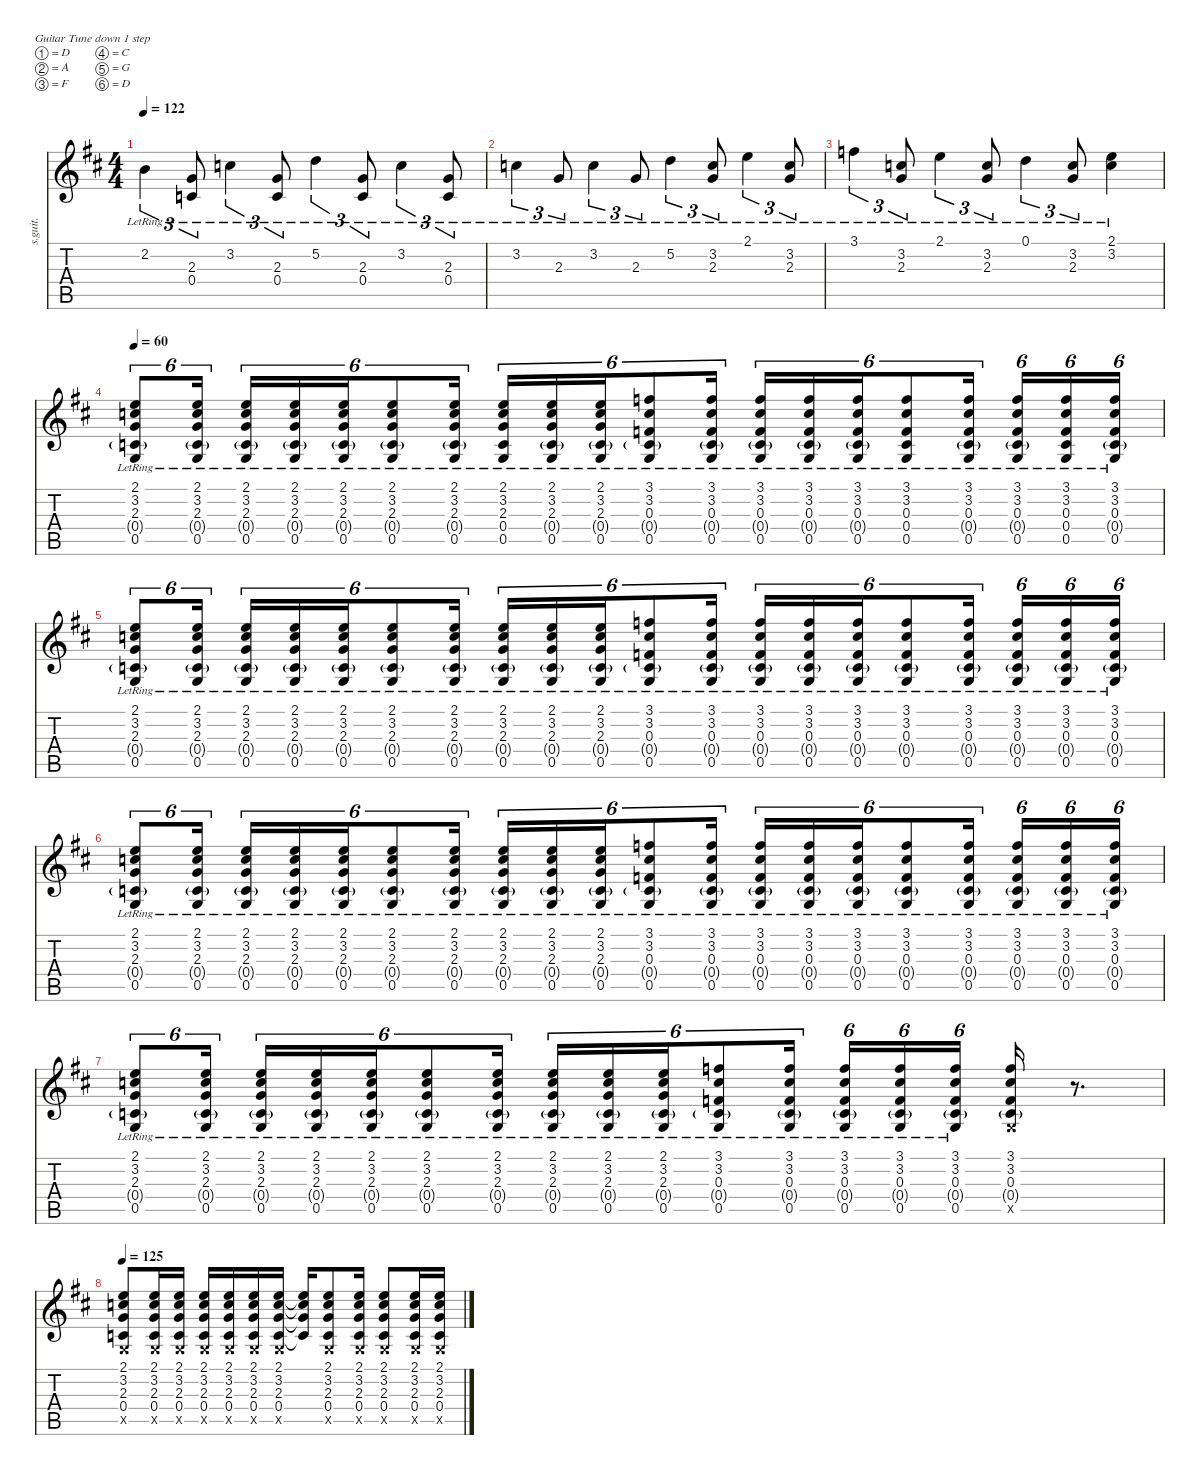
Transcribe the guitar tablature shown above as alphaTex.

\defaultSystemsLayout 4
\hideDynamics
\bracketExtendMode nobrackets
\otherSystemsTrackNameOrientation horizontal
\track ("Guitar1" "s.guit.") {instrument acousticguitarsteel}
\staff {score tabs}
\tuning (D4 A3 F3 C3 G2 D2)
\ts (4 4)
\tempo 122
\clef g2
\ks d
2.2{lr acc forcenatural}.4{tu (3 2) dy f beam Down} (2.3{lr acc forcenatural} 0.4{lr acc forcenatural}).8{tu (3 2) beam Up} 3.2{lr acc forcenatural}.4{tu (3 2) beam Down} (2.3{lr acc forcenatural} 0.4{lr acc forcenatural}).8{tu (3 2) beam Up} 5.2{lr acc forcenatural}.4{tu (3 2) beam Down} (2.3{lr acc forcenatural} 0.4{lr acc forcenatural}).8{tu (3 2) beam Up} 3.2{lr acc forcenatural}.4{tu (3 2) beam Down} (2.3{lr acc forcenatural} 0.4{lr acc forcenatural}).8{tu (3 2) beam Up} |
3.2{lr acc forcenatural}.4{tu (3 2) beam Down} 2.3{lr acc forcenatural}.8{tu (3 2) beam Up} 3.2{lr acc forcenatural}.4{tu (3 2) beam Down} 2.3{lr acc forcenatural}.8{tu (3 2) beam Up} 5.2{lr acc forcenatural}.4{tu (3 2) beam Down} (3.2{lr acc forcenatural} 2.3{lr acc forcenatural}).8{tu (3 2) beam Up} 2.1{lr acc forcenatural}.4{tu (3 2) beam Down} (3.2{lr acc forcenatural} 2.3{lr acc forcenatural}).8{tu (3 2) beam Up} |
3.1{lr acc forcenatural}.4{tu (3 2) beam Down} (3.2{lr acc forcenatural} 2.3{lr acc forcenatural}).8{tu (3 2) beam Up} 2.1{lr acc forcenatural}.4{tu (3 2) beam Down} (3.2{lr acc forcenatural} 2.3{lr acc forcenatural}).8{tu (3 2) beam Up} 0.1{lr acc forcenatural}.4{tu (3 2) beam Down} (3.2{lr acc forcenatural} 2.3{lr acc forcenatural}).8{tu (3 2) beam Up} (2.1{lr acc forcenatural} 3.2{lr acc forcenatural}).4{beam Down} |
\tempo 60
(2.1{lr acc forcenatural} 3.2{lr acc forcenatural} 2.3{lr acc forcenatural} 0.4{g lr acc forcenatural} 0.5{lr acc forcenatural}).8{tu (6 4) beam Up} (2.1{lr acc forcenatural} 3.2{lr acc forcenatural} 2.3{lr acc forcenatural} 0.4{g lr acc forcenatural} 0.5{lr acc forcenatural}).16{tu (6 4) beam Up} (2.1{lr acc forcenatural} 3.2{lr acc forcenatural} 2.3{lr acc forcenatural} 0.4{g lr acc forcenatural} 0.5{lr acc forcenatural}).16{tu (6 4) beam Up} (2.1{lr acc forcenatural} 3.2{lr acc forcenatural} 2.3{lr acc forcenatural} 0.4{g lr acc forcenatural} 0.5{lr acc forcenatural}).16{tu (6 4) beam Up} (2.1{lr acc forcenatural} 3.2{lr acc forcenatural} 2.3{lr acc forcenatural} 0.4{g lr acc forcenatural} 0.5{lr acc forcenatural}).16{tu (6 4) beam Up} (2.1{lr acc forcenatural} 3.2{lr acc forcenatural} 2.3{lr acc forcenatural} 0.4{g lr acc forcenatural} 0.5{lr acc forcenatural}).8{tu (6 4) beam Up} (2.1{lr acc forcenatural} 3.2{lr acc forcenatural} 2.3{lr acc forcenatural} 0.4{g lr acc forcenatural} 0.5{lr acc forcenatural}).16{tu (6 4) beam Up} (2.1{lr acc forcenatural} 3.2{lr acc forcenatural} 2.3{lr acc forcenatural} 0.4{lr acc forcenatural} 0.5{lr acc forcenatural}).16{tu (6 4) beam Up} (2.1{lr acc forcenatural} 3.2{lr acc forcenatural} 2.3{lr acc forcenatural} 0.4{g lr acc forcenatural} 0.5{lr acc forcenatural}).16{tu (6 4) beam Up} (2.1{lr acc forcenatural} 3.2{lr acc forcenatural} 2.3{lr acc forcenatural} 0.4{g lr acc forcenatural} 0.5{lr acc forcenatural}).16{tu (6 4) beam Up} (3.1{lr acc forcenatural} 3.2{lr acc forcenatural} 0.3{lr acc forcenatural} 0.4{g lr acc forcenatural} 0.5{lr acc forcenatural}).8{tu (6 4) beam Up} (3.1{lr acc forcenatural} 3.2{lr acc forcenatural} 0.3{lr acc forcenatural} 0.4{g lr acc forcenatural} 0.5{lr acc forcenatural}).16{tu (6 4) beam Up} (3.1{lr acc forcenatural} 3.2{lr acc forcenatural} 0.3{lr acc forcenatural} 0.4{g lr acc forcenatural} 0.5{lr acc forcenatural}).16{tu (6 4) beam Up} (3.1{lr acc forcenatural} 3.2{lr acc forcenatural} 0.3{lr acc forcenatural} 0.4{g lr acc forcenatural} 0.5{lr acc forcenatural}).16{tu (6 4) beam Up} (3.1{lr acc forcenatural} 3.2{lr acc forcenatural} 0.3{lr acc forcenatural} 0.4{g lr acc forcenatural} 0.5{lr acc forcenatural}).16{tu (6 4) beam Up} (3.1{lr acc forcenatural} 3.2{lr acc forcenatural} 0.3{lr acc forcenatural} 0.4{lr acc forcenatural} 0.5{lr acc forcenatural}).8{tu (6 4) beam Up} (3.1{lr acc forcenatural} 3.2{lr acc forcenatural} 0.3{lr acc forcenatural} 0.4{g lr acc forcenatural} 0.5{lr acc forcenatural}).16{tu (6 4) beam Up} (3.1{lr acc forcenatural} 3.2{lr acc forcenatural} 0.3{lr acc forcenatural} 0.4{g lr acc forcenatural} 0.5{lr acc forcenatural}).16{tu (6 4) beam Up} (3.1{lr acc forcenatural} 3.2{lr acc forcenatural} 0.3{lr acc forcenatural} 0.4{lr acc forcenatural} 0.5{lr acc forcenatural}).16{tu (6 4) beam Up} (3.1{lr acc forcenatural} 3.2{lr acc forcenatural} 0.3{lr acc forcenatural} 0.4{g lr acc forcenatural} 0.5{lr acc forcenatural}).16{tu (6 4) beam Up} |
(2.1{lr acc forcenatural} 3.2{lr acc forcenatural} 2.3{lr acc forcenatural} 0.4{g lr acc forcenatural} 0.5{lr acc forcenatural}).8{tu (6 4) beam Up} (2.1{lr acc forcenatural} 3.2{lr acc forcenatural} 2.3{lr acc forcenatural} 0.4{g lr acc forcenatural} 0.5{lr acc forcenatural}).16{tu (6 4) beam Up} (2.1{lr acc forcenatural} 3.2{lr acc forcenatural} 2.3{lr acc forcenatural} 0.4{g lr acc forcenatural} 0.5{lr acc forcenatural}).16{tu (6 4) beam Up} (2.1{lr acc forcenatural} 3.2{lr acc forcenatural} 2.3{lr acc forcenatural} 0.4{g lr acc forcenatural} 0.5{lr acc forcenatural}).16{tu (6 4) beam Up} (2.1{lr acc forcenatural} 3.2{lr acc forcenatural} 2.3{lr acc forcenatural} 0.4{g lr acc forcenatural} 0.5{lr acc forcenatural}).16{tu (6 4) beam Up} (2.1{lr acc forcenatural} 3.2{lr acc forcenatural} 2.3{lr acc forcenatural} 0.4{g lr acc forcenatural} 0.5{lr acc forcenatural}).8{tu (6 4) beam Up} (2.1{lr acc forcenatural} 3.2{lr acc forcenatural} 2.3{lr acc forcenatural} 0.4{g lr acc forcenatural} 0.5{lr acc forcenatural}).16{tu (6 4) beam Up} (2.1{lr acc forcenatural} 3.2{lr acc forcenatural} 2.3{lr acc forcenatural} 0.4{g lr acc forcenatural} 0.5{lr acc forcenatural}).16{tu (6 4) beam Up} (2.1{lr acc forcenatural} 3.2{lr acc forcenatural} 2.3{lr acc forcenatural} 0.4{g lr acc forcenatural} 0.5{lr acc forcenatural}).16{tu (6 4) beam Up} (2.1{lr acc forcenatural} 3.2{lr acc forcenatural} 2.3{lr acc forcenatural} 0.4{g lr acc forcenatural} 0.5{lr acc forcenatural}).16{tu (6 4) beam Up} (3.1{lr acc forcenatural} 3.2{lr acc forcenatural} 0.3{lr acc forcenatural} 0.4{g lr acc forcenatural} 0.5{lr acc forcenatural}).8{tu (6 4) beam Up} (3.1{lr acc forcenatural} 3.2{lr acc forcenatural} 0.3{lr acc forcenatural} 0.4{g lr acc forcenatural} 0.5{lr acc forcenatural}).16{tu (6 4) beam Up} (3.1{lr acc forcenatural} 3.2{lr acc forcenatural} 0.3{lr acc forcenatural} 0.4{g lr acc forcenatural} 0.5{lr acc forcenatural}).16{tu (6 4) beam Up} (3.1{lr acc forcenatural} 3.2{lr acc forcenatural} 0.3{lr acc forcenatural} 0.4{g lr acc forcenatural} 0.5{lr acc forcenatural}).16{tu (6 4) beam Up} (3.1{lr acc forcenatural} 3.2{lr acc forcenatural} 0.3{lr acc forcenatural} 0.4{g lr acc forcenatural} 0.5{lr acc forcenatural}).16{tu (6 4) beam Up} (3.1{lr acc forcenatural} 3.2{lr acc forcenatural} 0.3{lr acc forcenatural} 0.4{g lr acc forcenatural} 0.5{lr acc forcenatural}).8{tu (6 4) beam Up} (3.1{lr acc forcenatural} 3.2{lr acc forcenatural} 0.3{lr acc forcenatural} 0.4{g lr acc forcenatural} 0.5{lr acc forcenatural}).16{tu (6 4) beam Up} (3.1{lr acc forcenatural} 3.2{lr acc forcenatural} 0.3{lr acc forcenatural} 0.4{g lr acc forcenatural} 0.5{lr acc forcenatural}).16{tu (6 4) beam Up} (3.1{lr acc forcenatural} 3.2{lr acc forcenatural} 0.3{lr acc forcenatural} 0.4{g lr acc forcenatural} 0.5{lr acc forcenatural}).16{tu (6 4) beam Up} (3.1{lr acc forcenatural} 3.2{lr acc forcenatural} 0.3{lr acc forcenatural} 0.4{g lr acc forcenatural} 0.5{lr acc forcenatural}).16{tu (6 4) beam Up} |
(2.1{lr acc forcenatural} 3.2{lr acc forcenatural} 2.3{lr acc forcenatural} 0.4{g lr acc forcenatural} 0.5{lr acc forcenatural}).8{tu (6 4) beam Up} (2.1{lr acc forcenatural} 3.2{lr acc forcenatural} 2.3{lr acc forcenatural} 0.4{g lr acc forcenatural} 0.5{lr acc forcenatural}).16{tu (6 4) beam Up} (2.1{lr acc forcenatural} 3.2{lr acc forcenatural} 2.3{lr acc forcenatural} 0.4{g lr acc forcenatural} 0.5{lr acc forcenatural}).16{tu (6 4) beam Up} (2.1{lr acc forcenatural} 3.2{lr acc forcenatural} 2.3{lr acc forcenatural} 0.4{g lr acc forcenatural} 0.5{lr acc forcenatural}).16{tu (6 4) beam Up} (2.1{lr acc forcenatural} 3.2{lr acc forcenatural} 2.3{lr acc forcenatural} 0.4{g lr acc forcenatural} 0.5{lr acc forcenatural}).16{tu (6 4) beam Up} (2.1{lr acc forcenatural} 3.2{lr acc forcenatural} 2.3{lr acc forcenatural} 0.4{g lr acc forcenatural} 0.5{lr acc forcenatural}).8{tu (6 4) beam Up} (2.1{lr acc forcenatural} 3.2{lr acc forcenatural} 2.3{lr acc forcenatural} 0.4{g lr acc forcenatural} 0.5{lr acc forcenatural}).16{tu (6 4) beam Up} (2.1{lr acc forcenatural} 3.2{lr acc forcenatural} 2.3{lr acc forcenatural} 0.4{g lr acc forcenatural} 0.5{lr acc forcenatural}).16{tu (6 4) beam Up} (2.1{lr acc forcenatural} 3.2{lr acc forcenatural} 2.3{lr acc forcenatural} 0.4{g lr acc forcenatural} 0.5{lr acc forcenatural}).16{tu (6 4) beam Up} (2.1{lr acc forcenatural} 3.2{lr acc forcenatural} 2.3{lr acc forcenatural} 0.4{g lr acc forcenatural} 0.5{lr acc forcenatural}).16{tu (6 4) beam Up} (3.1{lr acc forcenatural} 3.2{lr acc forcenatural} 0.3{lr acc forcenatural} 0.4{g lr acc forcenatural} 0.5{lr acc forcenatural}).8{tu (6 4) beam Up} (3.1{lr acc forcenatural} 3.2{lr acc forcenatural} 0.3{lr acc forcenatural} 0.4{g lr acc forcenatural} 0.5{lr acc forcenatural}).16{tu (6 4) beam Up} (3.1{lr acc forcenatural} 3.2{lr acc forcenatural} 0.3{lr acc forcenatural} 0.4{g lr acc forcenatural} 0.5{lr acc forcenatural}).16{tu (6 4) beam Up} (3.1{lr acc forcenatural} 3.2{lr acc forcenatural} 0.3{lr acc forcenatural} 0.4{g lr acc forcenatural} 0.5{lr acc forcenatural}).16{tu (6 4) beam Up} (3.1{lr acc forcenatural} 3.2{lr acc forcenatural} 0.3{lr acc forcenatural} 0.4{g lr acc forcenatural} 0.5{lr acc forcenatural}).16{tu (6 4) beam Up} (3.1{lr acc forcenatural} 3.2{lr acc forcenatural} 0.3{lr acc forcenatural} 0.4{g lr acc forcenatural} 0.5{lr acc forcenatural}).8{tu (6 4) beam Up} (3.1{lr acc forcenatural} 3.2{lr acc forcenatural} 0.3{lr acc forcenatural} 0.4{g lr acc forcenatural} 0.5{lr acc forcenatural}).16{tu (6 4) beam Up} (3.1{lr acc forcenatural} 3.2{lr acc forcenatural} 0.3{lr acc forcenatural} 0.4{g lr acc forcenatural} 0.5{lr acc forcenatural}).16{tu (6 4) beam Up} (3.1{lr acc forcenatural} 3.2{lr acc forcenatural} 0.3{lr acc forcenatural} 0.4{g lr acc forcenatural} 0.5{lr acc forcenatural}).16{tu (6 4) beam Up} (3.1{lr acc forcenatural} 3.2{lr acc forcenatural} 0.3{lr acc forcenatural} 0.4{g lr acc forcenatural} 0.5{lr acc forcenatural}).16{tu (6 4) beam Up} |
(2.1{lr acc forcenatural} 3.2{lr acc forcenatural} 2.3{lr acc forcenatural} 0.4{g lr acc forcenatural} 0.5{lr acc forcenatural}).8{tu (6 4) beam Up} (2.1{lr acc forcenatural} 3.2{lr acc forcenatural} 2.3{lr acc forcenatural} 0.4{g lr acc forcenatural} 0.5{lr acc forcenatural}).16{tu (6 4) beam Up} (2.1{lr acc forcenatural} 3.2{lr acc forcenatural} 2.3{lr acc forcenatural} 0.4{g lr acc forcenatural} 0.5{lr acc forcenatural}).16{tu (6 4) beam Up} (2.1{lr acc forcenatural} 3.2{lr acc forcenatural} 2.3{lr acc forcenatural} 0.4{g lr acc forcenatural} 0.5{lr acc forcenatural}).16{tu (6 4) beam Up} (2.1{lr acc forcenatural} 3.2{lr acc forcenatural} 2.3{lr acc forcenatural} 0.4{g lr acc forcenatural} 0.5{lr acc forcenatural}).16{tu (6 4) beam Up} (2.1{lr acc forcenatural} 3.2{lr acc forcenatural} 2.3{lr acc forcenatural} 0.4{g lr acc forcenatural} 0.5{lr acc forcenatural}).8{tu (6 4) beam Up} (2.1{lr acc forcenatural} 3.2{lr acc forcenatural} 2.3{lr acc forcenatural} 0.4{g lr acc forcenatural} 0.5{lr acc forcenatural}).16{tu (6 4) beam Up} (2.1{lr acc forcenatural} 3.2{lr acc forcenatural} 2.3{lr acc forcenatural} 0.4{g lr acc forcenatural} 0.5{lr acc forcenatural}).16{tu (6 4) beam Up} (2.1{lr acc forcenatural} 3.2{lr acc forcenatural} 2.3{lr acc forcenatural} 0.4{g lr acc forcenatural} 0.5{lr acc forcenatural}).16{tu (6 4) beam Up} (2.1{lr acc forcenatural} 3.2{lr acc forcenatural} 2.3{lr acc forcenatural} 0.4{g lr acc forcenatural} 0.5{lr acc forcenatural}).16{tu (6 4) beam Up} (3.1{lr acc forcenatural} 3.2{lr acc forcenatural} 0.3{lr acc forcenatural} 0.4{g lr acc forcenatural} 0.5{lr acc forcenatural}).8{tu (6 4) beam Up} (3.1{lr acc forcenatural} 3.2{lr acc forcenatural} 0.3{lr acc forcenatural} 0.4{g lr acc forcenatural} 0.5{lr acc forcenatural}).16{tu (6 4) beam Up} (3.1{lr acc forcenatural} 3.2{lr acc forcenatural} 0.3{lr acc forcenatural} 0.4{g lr acc forcenatural} 0.5{lr acc forcenatural}).16{tu (6 4) beam Up} (3.1{lr acc forcenatural} 3.2{lr acc forcenatural} 0.3{lr acc forcenatural} 0.4{g lr acc forcenatural} 0.5{lr acc forcenatural}).16{tu (6 4) beam Up} (3.1{lr acc forcenatural} 3.2{lr acc forcenatural} 0.3{lr acc forcenatural} 0.4{g lr acc forcenatural} 0.5{lr acc forcenatural}).16{tu (6 4) beam Up} (3.1{acc forcenatural} 3.2{acc forcenatural} 0.3{acc forcenatural} 0.4{g acc forcenatural} 0.5{x acc forcenatural}).16{beam Up} r.8{d beam Up} |
\tempo 125
(2.1{acc forcenatural} 3.2{acc forcenatural} 2.3{acc forcenatural} 0.4{acc forcenatural} 0.5{x acc forcenatural}).8{beam Up} (2.1{acc forcenatural} 3.2{acc forcenatural} 2.3{acc forcenatural} 0.4{acc forcenatural} 0.5{x acc forcenatural}).16{beam Up} (2.1{acc forcenatural} 3.2{acc forcenatural} 2.3{acc forcenatural} 0.4{acc forcenatural} 0.5{x acc forcenatural}).16{beam Up} (2.1{acc forcenatural} 3.2{acc forcenatural} 2.3{acc forcenatural} 0.4{acc forcenatural} 0.5{x acc forcenatural}).16{beam Up} (2.1{acc forcenatural} 3.2{acc forcenatural} 2.3{acc forcenatural} 0.4{acc forcenatural} 0.5{x acc forcenatural}).16{beam Up} (2.1{acc forcenatural} 3.2{acc forcenatural} 2.3{acc forcenatural} 0.4{acc forcenatural} 0.5{x acc forcenatural}).16{beam Up} (2.1{acc forcenatural} 3.2{acc forcenatural} 2.3{acc forcenatural} 0.4{acc forcenatural} 0.5{x acc forcenatural}).16{beam Up} (2.1{t acc forcenatural} 3.2{t acc forcenatural} 2.3{t acc forcenatural} 0.4{t acc forcenatural}).16{beam Up} (2.1{acc forcenatural} 3.2{acc forcenatural} 2.3{acc forcenatural} 0.4{acc forcenatural} 0.5{x acc forcenatural}).8{beam Up} (2.1{acc forcenatural} 3.2{acc forcenatural} 2.3{acc forcenatural} 0.4{acc forcenatural} 0.5{x acc forcenatural}).16{beam Up} (2.1{acc forcenatural} 3.2{acc forcenatural} 2.3{acc forcenatural} 0.4{acc forcenatural} 0.5{x acc forcenatural}).8{beam Up} (2.1{acc forcenatural} 3.2{acc forcenatural} 2.3{acc forcenatural} 0.4{acc forcenatural} 0.5{x acc forcenatural}).16{beam Up} (2.1{acc forcenatural} 3.2{acc forcenatural} 2.3{acc forcenatural} 0.4{acc forcenatural} 0.5{x acc forcenatural}).16{beam Up}
